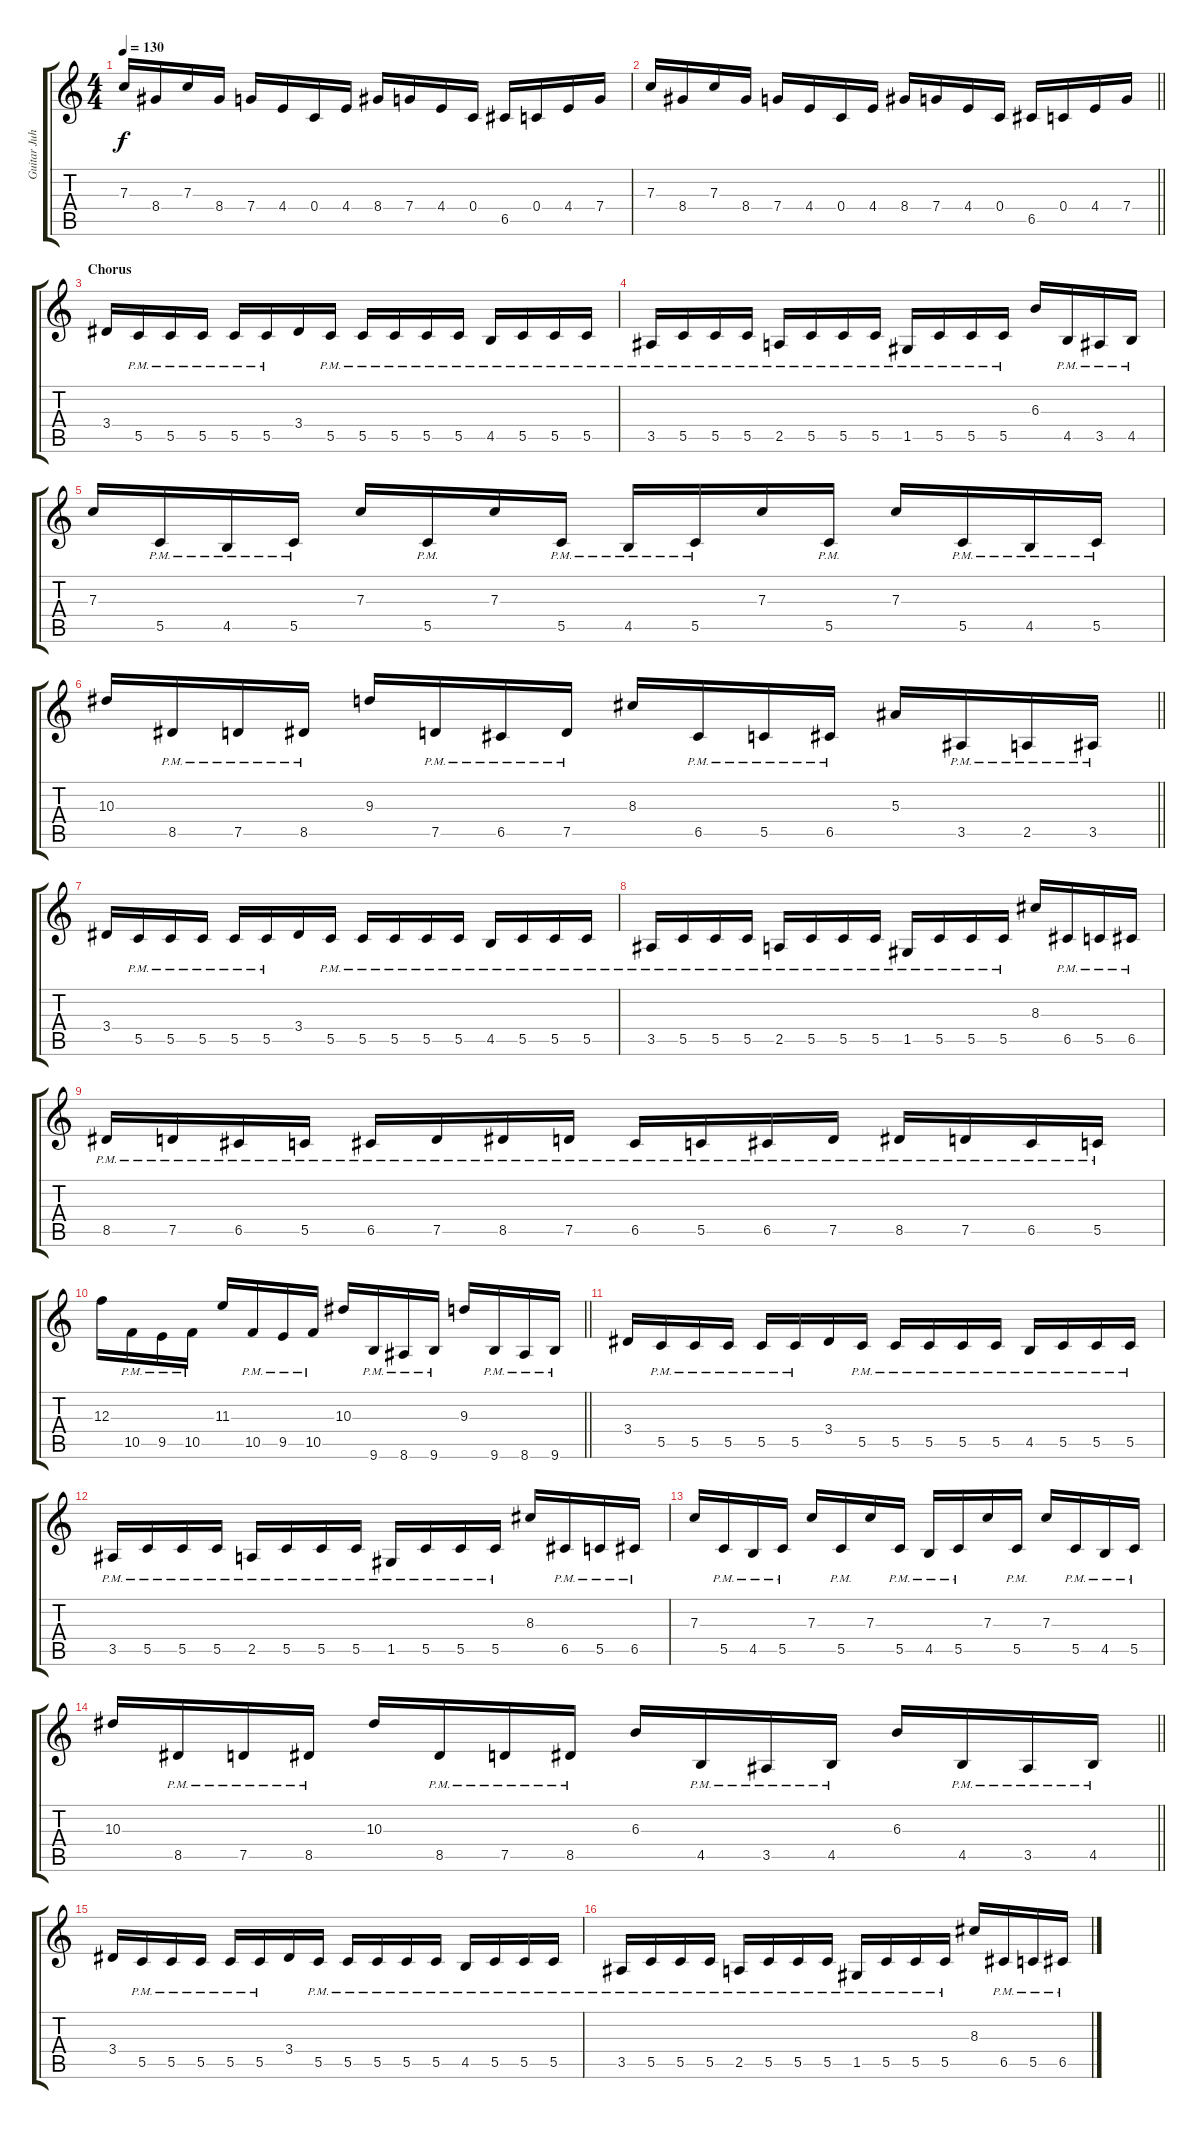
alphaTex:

\track ("Guitar Juha" "Guitar Juh") {instrument distortionguitar}
\staff {score tabs}
\tuning (D4 A3 F3 C3 G2 D2) {hide}
\ts (4 4)
\tempo 130
\clef g2
\ks c
7.3.16{dy f} 8.4.16 7.3.16 8.4.16 7.4.16 4.4.16 0.4.16 4.4.16 8.4.16 7.4.16 4.4.16 0.4.16 6.5.16 0.4.16 4.4.16 7.4.16 |
\barLineRight lightlight
7.3.16 8.4.16 7.3.16 8.4.16 7.4.16 4.4.16 0.4.16 4.4.16 8.4.16 7.4.16 4.4.16 0.4.16 6.5.16 0.4.16 4.4.16 7.4.16 |
\section ("" "Chorus")
3.4.16 5.5{pm}.16 5.5{pm}.16 5.5{pm}.16 5.5{pm}.16 5.5{pm}.16 3.4.16 5.5{pm}.16 5.5{pm}.16 5.5{pm}.16 5.5{pm}.16 5.5{pm}.16 4.5{pm}.16 5.5{pm}.16 5.5{pm}.16 5.5{pm}.16 |
3.5{pm}.16 5.5{pm}.16 5.5{pm}.16 5.5{pm}.16 2.5{pm}.16 5.5{pm}.16 5.5{pm}.16 5.5{pm}.16 1.5{pm}.16 5.5{pm}.16 5.5{pm}.16 5.5{pm}.16 6.3.16 4.5{pm}.16 3.5{pm}.16 4.5{pm}.16 |
7.3.16 5.5{pm}.16 4.5{pm}.16 5.5{pm}.16 7.3.16 5.5{pm}.16 7.3.16 5.5{pm}.16 4.5{pm}.16 5.5{pm}.16 7.3.16 5.5{pm}.16 7.3.16 5.5{pm}.16 4.5{pm}.16 5.5{pm}.16 |
\barLineRight lightlight
10.3.16 8.5{pm}.16 7.5{pm}.16 8.5{pm}.16 9.3.16 7.5{pm}.16 6.5{pm}.16 7.5{pm}.16 8.3.16 6.5{pm}.16 5.5{pm}.16 6.5{pm}.16 5.3.16 3.5{pm}.16 2.5{pm}.16 3.5{pm}.16 |
3.4.16 5.5{pm}.16 5.5{pm}.16 5.5{pm}.16 5.5{pm}.16 5.5{pm}.16 3.4.16 5.5{pm}.16 5.5{pm}.16 5.5{pm}.16 5.5{pm}.16 5.5{pm}.16 4.5{pm}.16 5.5{pm}.16 5.5{pm}.16 5.5{pm}.16 |
3.5{pm}.16 5.5{pm}.16 5.5{pm}.16 5.5{pm}.16 2.5{pm}.16 5.5{pm}.16 5.5{pm}.16 5.5{pm}.16 1.5{pm}.16 5.5{pm}.16 5.5{pm}.16 5.5{pm}.16 8.3.16 6.5{pm}.16 5.5{pm}.16 6.5{pm}.16 |
8.5{pm}.16 7.5{pm}.16 6.5{pm}.16 5.5{pm}.16 6.5{pm}.16 7.5{pm}.16 8.5{pm}.16 7.5{pm}.16 6.5{pm}.16 5.5{pm}.16 6.5{pm}.16 7.5{pm}.16 8.5{pm}.16 7.5{pm}.16 6.5{pm}.16 5.5{pm}.16 |
\barLineRight lightlight
12.3.16 10.5{pm}.16 9.5{pm}.16 10.5{pm}.16 11.3.16 10.5{pm}.16 9.5{pm}.16 10.5{pm}.16 10.3.16 9.6{pm}.16 8.6{pm}.16 9.6{pm}.16 9.3.16 9.6{pm}.16 8.6{pm}.16 9.6{pm}.16 |
3.4.16 5.5{pm}.16 5.5{pm}.16 5.5{pm}.16 5.5{pm}.16 5.5{pm}.16 3.4.16 5.5{pm}.16 5.5{pm}.16 5.5{pm}.16 5.5{pm}.16 5.5{pm}.16 4.5{pm}.16 5.5{pm}.16 5.5{pm}.16 5.5{pm}.16 |
3.5{pm}.16 5.5{pm}.16 5.5{pm}.16 5.5{pm}.16 2.5{pm}.16 5.5{pm}.16 5.5{pm}.16 5.5{pm}.16 1.5{pm}.16 5.5{pm}.16 5.5{pm}.16 5.5{pm}.16 8.3.16 6.5{pm}.16 5.5{pm}.16 6.5{pm}.16 |
7.3.16 5.5{pm}.16 4.5{pm}.16 5.5{pm}.16 7.3.16 5.5{pm}.16 7.3.16 5.5{pm}.16 4.5{pm}.16 5.5{pm}.16 7.3.16 5.5{pm}.16 7.3.16 5.5{pm}.16 4.5{pm}.16 5.5{pm}.16 |
\barLineRight lightlight
10.3.16 8.5{pm}.16 7.5{pm}.16 8.5{pm}.16 10.3.16 8.5{pm}.16 7.5{pm}.16 8.5{pm}.16 6.3.16 4.5{pm}.16 3.5{pm}.16 4.5{pm}.16 6.3.16 4.5{pm}.16 3.5{pm}.16 4.5{pm}.16 |
3.4.16 5.5{pm}.16 5.5{pm}.16 5.5{pm}.16 5.5{pm}.16 5.5{pm}.16 3.4.16 5.5{pm}.16 5.5{pm}.16 5.5{pm}.16 5.5{pm}.16 5.5{pm}.16 4.5{pm}.16 5.5{pm}.16 5.5{pm}.16 5.5{pm}.16 |
3.5{pm}.16 5.5{pm}.16 5.5{pm}.16 5.5{pm}.16 2.5{pm}.16 5.5{pm}.16 5.5{pm}.16 5.5{pm}.16 1.5{pm}.16 5.5{pm}.16 5.5{pm}.16 5.5{pm}.16 8.3.16 6.5{pm}.16 5.5{pm}.16 6.5{pm}.16
